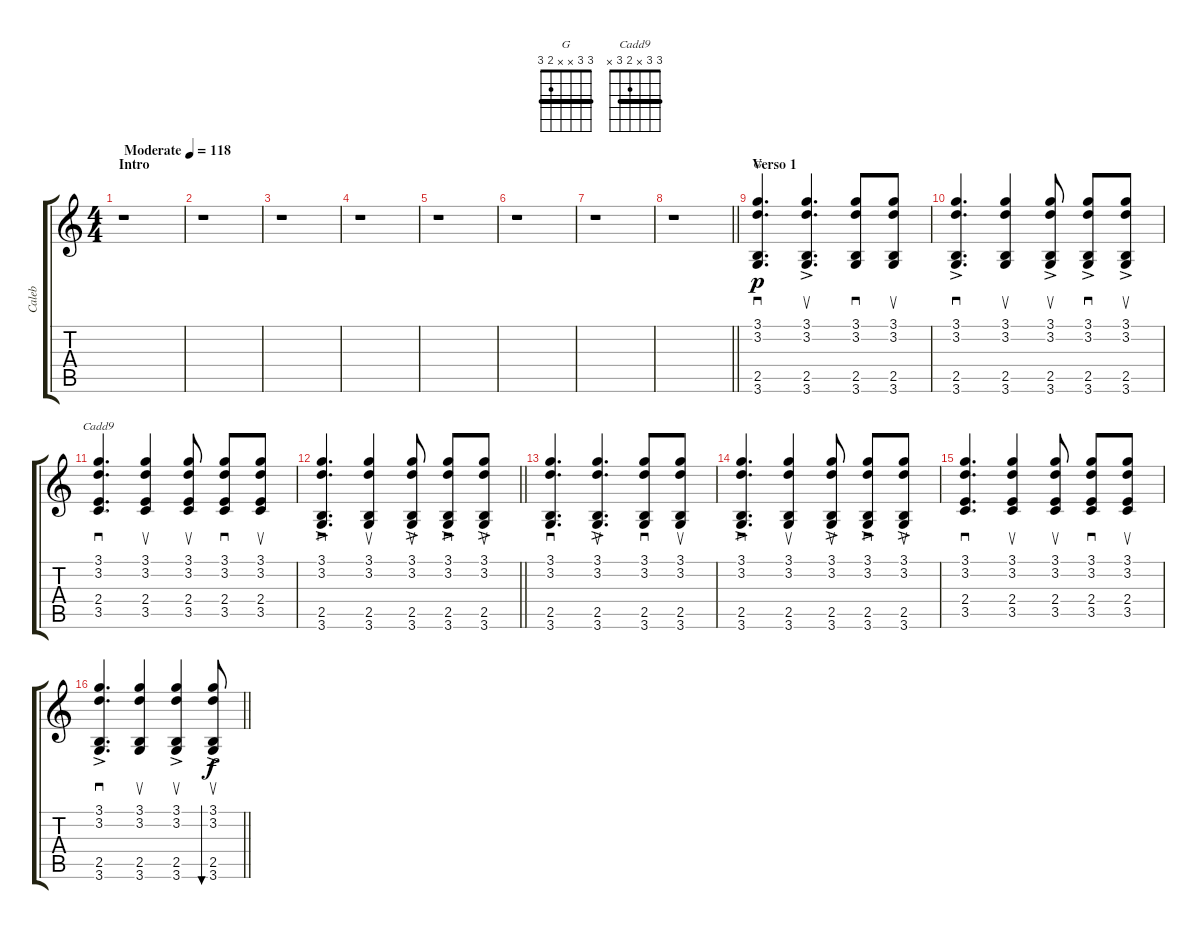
\track ("Caleb" "Caleb") {instrument acousticguitarsteel}
\staff {score tabs}
\tuning (E4 B3 G3 D3 A2 E2) {hide}
\chord ("G" 3 3 x x 2 3) {barre 3}
\chord ("Cadd9" 3 3 x 2 3 x) {barre 3}
\ts (4 4)
\section ("" "Intro")
\tempo (118 "Moderate")
\clef g2
\ks c
r.1{dy p instrument acousticguitarsteel} |
r.1 |
r.1 |
r.1 |
r.1 |
r.1 |
r.1 |
\barLineRight lightlight
r.1 |
\section ("" "Verso 1")
(3.1 3.2 2.5 3.6).4{d sd ch "G"} (3.1{ac} 3.2{ac} 2.5{ac} 3.6{ac}).4{d su} (3.1 3.2 2.5 3.6).8{sd} (3.1 3.2 2.5 3.6).8{su} |
(3.1{ac} 3.2{ac} 2.5{ac} 3.6{ac}).4{d sd} (3.1 3.2 2.5 3.6).4{su} (3.1{ac} 3.2{ac} 2.5{ac} 3.6{ac}).8{su} (3.1{ac} 3.2{ac} 2.5{ac} 3.6{ac}).8{sd} (3.1{ac} 3.2{ac} 2.5{ac} 3.6{ac}).8{su} |
(3.1 3.2 2.4 3.5).4{d sd ch "Cadd9"} (3.1 3.2 2.4 3.5).4{su} (3.1 3.2 2.4 3.5).8{su} (3.1 3.2 2.4 3.5).8{sd} (3.1 3.2 2.4 3.5).8{su} |
\barLineRight lightlight
(3.1{ac} 3.2{ac} 2.5{ac} 3.6{ac}).4{d sd} (3.1 3.2 2.5 3.6).4{su} (3.1{ac} 3.2{ac} 2.5{ac} 3.6{ac}).8{su} (3.1{ac} 3.2{ac} 2.5{ac} 3.6{ac}).8{sd} (3.1{ac} 3.2{ac} 2.5{ac} 3.6{ac}).8{su} |
(3.1 3.2 2.5 3.6).4{d sd} (3.1{ac} 3.2{ac} 2.5{ac} 3.6{ac}).4{d su} (3.1 3.2 2.5 3.6).8{sd} (3.1 3.2 2.5 3.6).8{su} |
(3.1{ac} 3.2{ac} 2.5{ac} 3.6{ac}).4{d sd} (3.1 3.2 2.5 3.6).4{su} (3.1{ac} 3.2{ac} 2.5{ac} 3.6{ac}).8{su} (3.1{ac} 3.2{ac} 2.5{ac} 3.6{ac}).8{sd} (3.1{ac} 3.2{ac} 2.5{ac} 3.6{ac}).8{su} |
(3.1 3.2 2.4 3.5).4{d sd} (3.1 3.2 2.4 3.5).4{su} (3.1 3.2 2.4 3.5).8{su} (3.1 3.2 2.4 3.5).8{sd} (3.1 3.2 2.4 3.5).8{su} |
\barLineRight lightlight
(3.1{ac} 3.2{ac} 2.5{ac} 3.6{ac}).4{d sd} (3.1 3.2 2.5 3.6).4{su} (3.1{ac} 3.2{ac} 2.5{ac} 3.6{ac}).4{su} (3.1{ac} 3.2{ac} 2.5{ac} 3.6{ac}).8{su bu 120 dy f}
